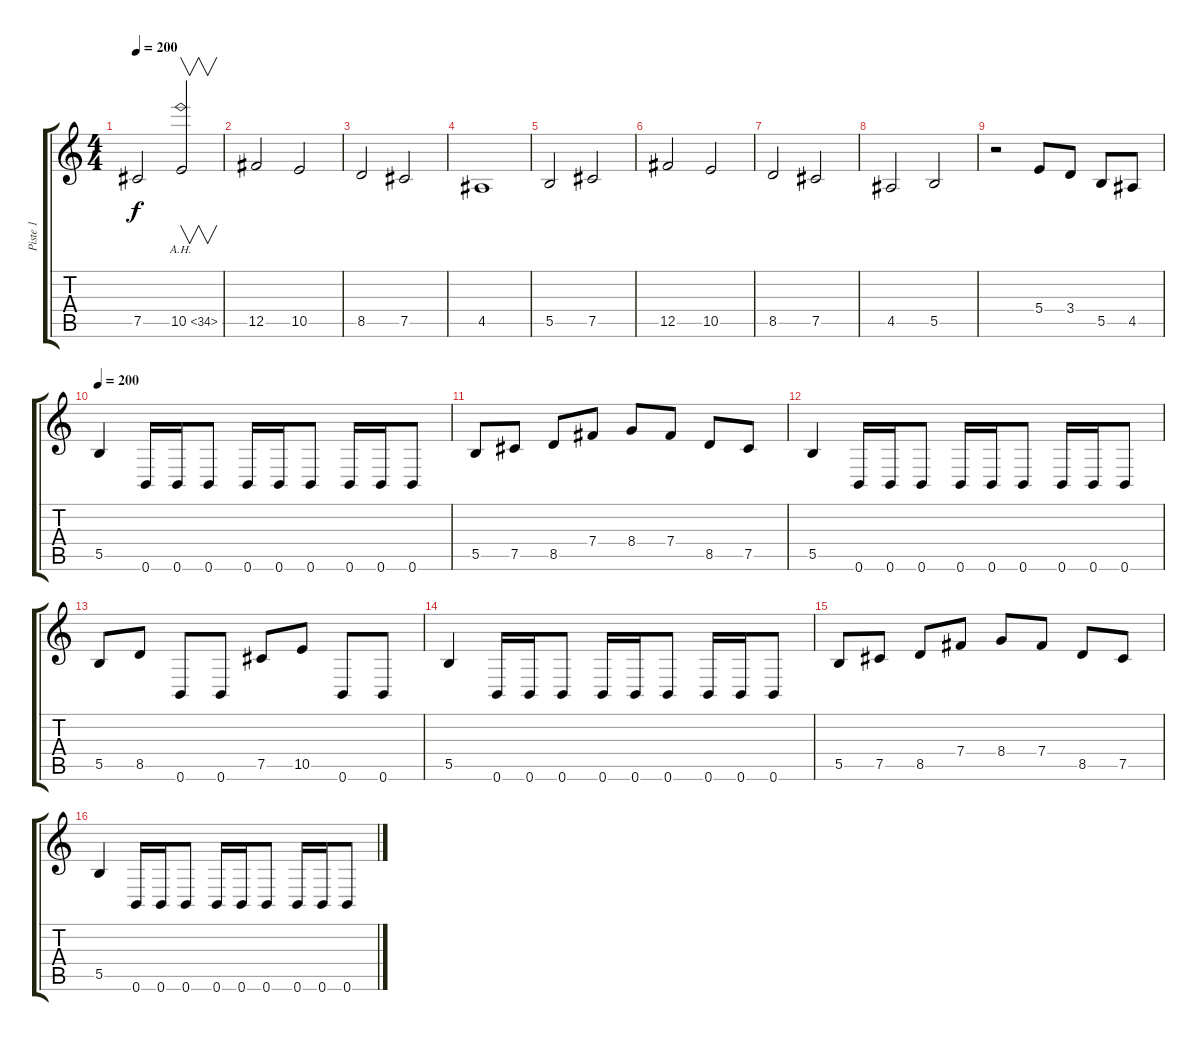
\track ("Piste 1" "Piste 1") {instrument distortionguitar}
\staff {score tabs}
\tuning (Db4 Ab3 E3 B2 Gb2 B1) {hide}
\ts (4 4)
\tempo 200
\clef g2
\ks c
7.5.2{dy f} 10.5{ah 24}.2{v} |
12.5.2 10.5.2 |
8.5.2 7.5.2 |
4.5.1 |
5.5.2 7.5.2 |
12.5.2 10.5.2 |
8.5.2 7.5.2 |
4.5.2 5.5.2 |
r.2 5.4.8 3.4.8 5.5.8 4.5.8 |
\tempo 200
5.5.4 0.6.16 0.6.16 0.6.8 0.6.16 0.6.16 0.6.8 0.6.16 0.6.16 0.6.8 |
5.5.8 7.5.8 8.5.8 7.4.8 8.4.8 7.4.8 8.5.8 7.5.8 |
5.5.4 0.6.16 0.6.16 0.6.8 0.6.16 0.6.16 0.6.8 0.6.16 0.6.16 0.6.8 |
5.5.8 8.5.8 0.6.8 0.6.8 7.5.8 10.5.8 0.6.8 0.6.8 |
5.5.4 0.6.16 0.6.16 0.6.8 0.6.16 0.6.16 0.6.8 0.6.16 0.6.16 0.6.8 |
5.5.8 7.5.8 8.5.8 7.4.8 8.4.8 7.4.8 8.5.8 7.5.8 |
5.5.4 0.6.16 0.6.16 0.6.8 0.6.16 0.6.16 0.6.8 0.6.16 0.6.16 0.6.8
